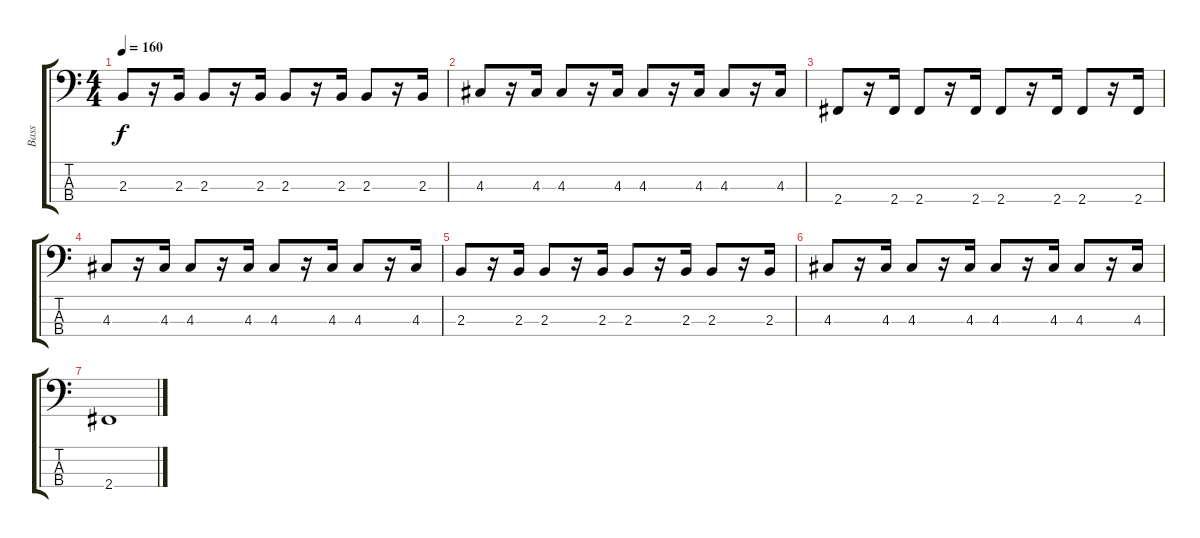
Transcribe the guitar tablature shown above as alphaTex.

\track ("Bass" "Bass") {instrument electricbassfinger}
\staff {score tabs}
\tuning (G2 D2 A1 E1) {hide}
\ts (4 4)
\tempo 160
\clef f4
\ks c
2.3.8{dy f} r.16 2.3.16 2.3.8 r.16 2.3.16 2.3.8 r.16 2.3.16 2.3.8 r.16 2.3.16 |
4.3.8 r.16 4.3.16 4.3.8 r.16 4.3.16 4.3.8 r.16 4.3.16 4.3.8 r.16 4.3.16 |
2.4.8 r.16 2.4.16 2.4.8 r.16 2.4.16 2.4.8 r.16 2.4.16 2.4.8 r.16 2.4.16 |
4.3.8 r.16 4.3.16 4.3.8 r.16 4.3.16 4.3.8 r.16 4.3.16 4.3.8 r.16 4.3.16 |
2.3.8 r.16 2.3.16 2.3.8 r.16 2.3.16 2.3.8 r.16 2.3.16 2.3.8 r.16 2.3.16 |
4.3.8 r.16 4.3.16 4.3.8 r.16 4.3.16 4.3.8 r.16 4.3.16 4.3.8 r.16 4.3.16 |
2.4.1
